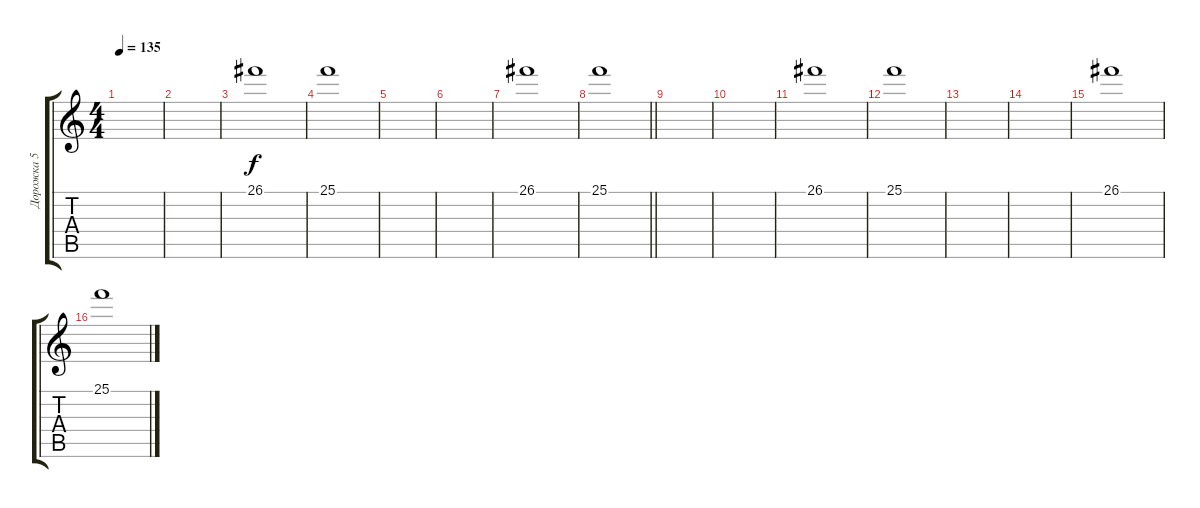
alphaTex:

\track ("Дорожка 5" "Дорожка 5") {instrument tinklebell}
\staff {score tabs}
\tuning (E4 B3 G3 D3 A2 E2) {hide}
\ts (4 4)
\tempo 135
\clef g2
\ks c
|
|
26.1.1{balance 0} |
25.1.1{balance 16} |
|
|
26.1.1{balance 0} |
\barLineRight lightlight
25.1.1{balance 16} |
|
|
26.1.1{balance 0} |
25.1.1{balance 16} |
|
|
26.1.1{balance 0} |
25.1.1{balance 16}
